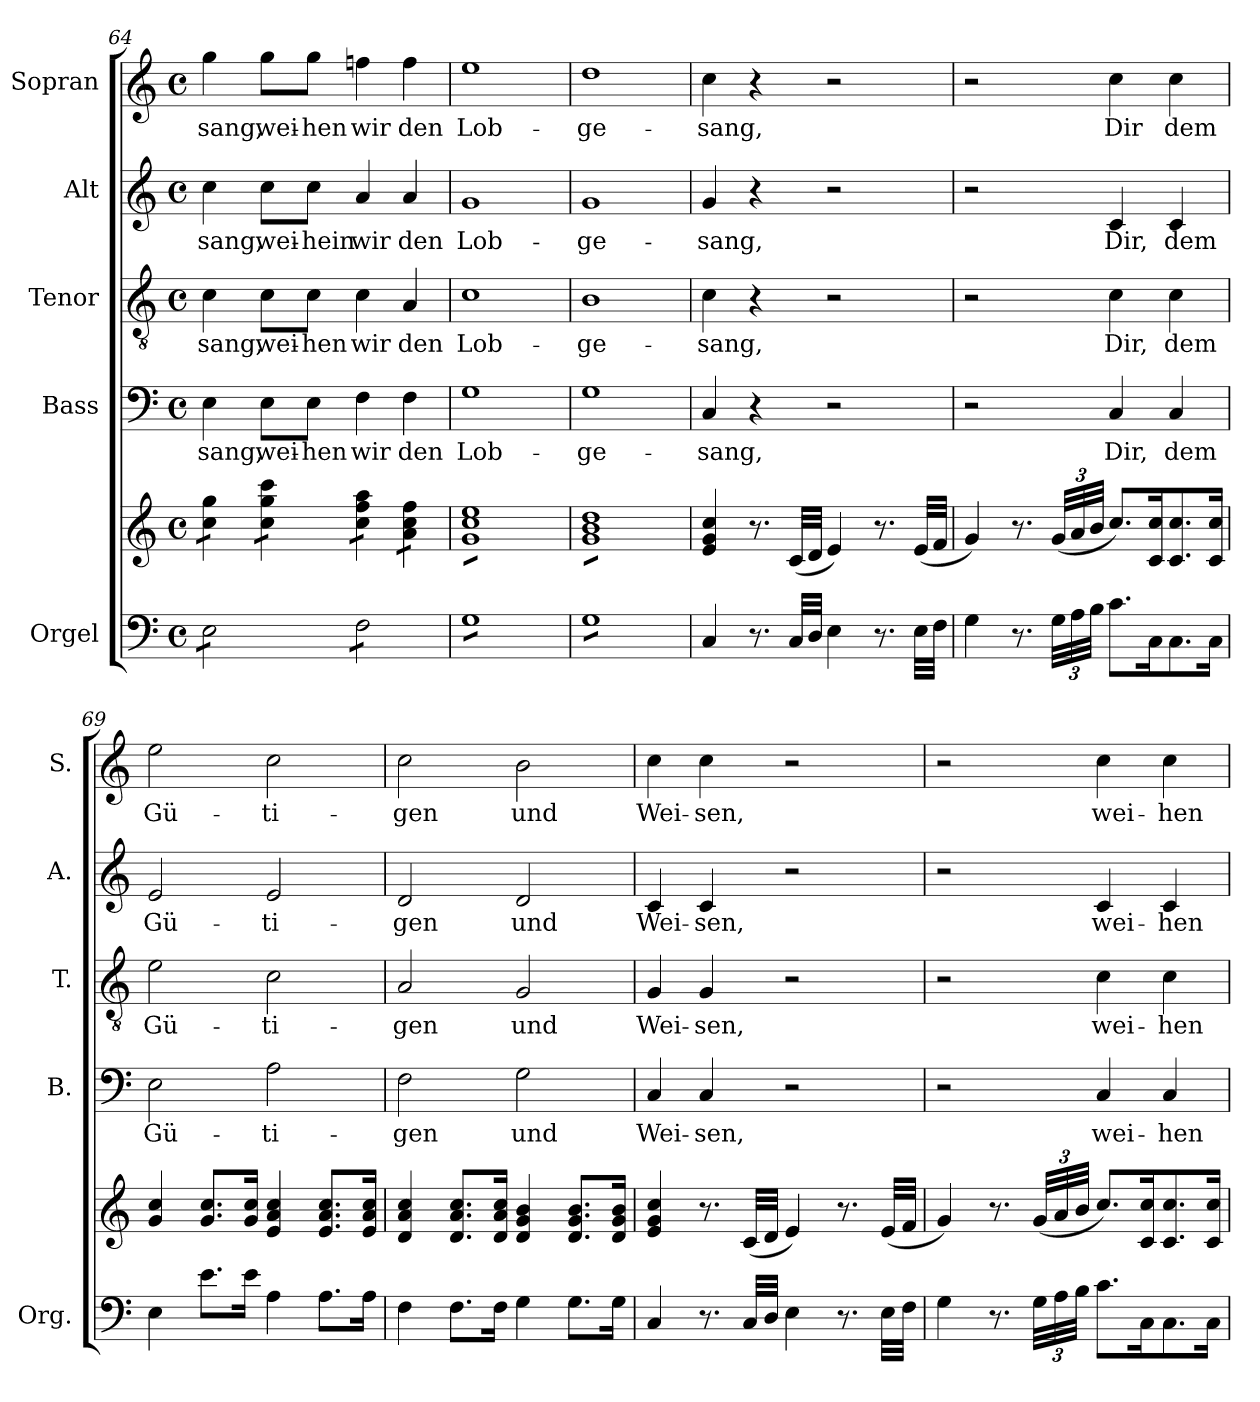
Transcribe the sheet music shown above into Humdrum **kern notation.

**kern	**kern	**kern	**text	**kern	**text	**kern	**text	**kern	**text
*part5	*part5	*part4	*part4	*part3	*part3	*part2	*part2	*part1	*part1
*staff6	*staff5	*staff4	*staff4	*staff3	*staff3	*staff2	*staff2	*staff1	*staff1
*I"Orgel	*	*I"Bass	*	*I"Tenor	*	*I"Alt	*	*I"Sopran	*
*I'Org.	*	*I'B.	*	*I'T.	*	*I'A.	*	*I'S.	*
*clefF4	*clefG2	*clefF4	*	*clefGv2	*	*clefG2	*	*clefG2	*
*k[]	*k[]	*k[]	*	*k[]	*	*k[]	*	*k[]	*
*C:	*C:	*C:	*	*C:	*	*C:	*	*C:	*
*M4/4	*M4/4	*M4/4	*	*M4/4	*	*M4/4	*	*M4/4	*
*met(c)	*met(c)	*met(c)	*	*met(c)	*	*met(c)	*	*met(c)	*
=64	=64	=64	=64	=64	=64	=64	=64	=64	=64
!	!	!	!LO:LY:b	!	!LO:LY:b	!	!LO:LY:b	!	!LO:LY:b
*tremolo	*	*	*	*	*	*	*	*	*
*	*tremolo	*	*	*	*	*	*	*	*
8E\L	8cc\ 8gg\L	4E\	-sang,	4c\	-sang,	4cc\	-sang,	4gg\	-sang,
8E\	8cc\ 8gg\J	.	.	.	.	.	.	.	.
!	!	!	!LO:LY:b	!	!LO:LY:b	!	!LO:LY:b	!	!LO:LY:b
8E\	8cc\ 8gg\ 8ccc\L	8E\L	wei-	8c\L	wei-	8cc\L	wei-	8gg\L	wei-
!	!	!	!LO:LY:b	!	!LO:LY:b	!	!LO:LY:b	!	!LO:LY:b
8E\J	8cc\ 8gg\ 8ccc\J	8E\J	-hen	8c\J	-hen	8cc\J	-hein	8gg\J	-hen
!	!	!	!LO:LY:b	!	!LO:LY:b	!	!LO:LY:b	!	!LO:LY:b
8F\L	8cc\ 8ff\ 8aa\L	4F\	wir	4c\	wir	4a/	wir	4ffn\	wir
8F\	8cc\ 8ff\ 8aa\J	.	.	.	.	.	.	.	.
!	!	!	!LO:LY:b	!	!LO:LY:b	!	!LO:LY:b	!	!LO:LY:b
8F\	8a\ 8cc\ 8ff\L	4F\	den	4A/	den	4a/	den	4ff\	den
8F\J	8a\ 8cc\ 8ff\J	.	.	.	.	.	.	.	.
!!LO:PB:g=z
=65	=65	=65	=65	=65	=65	=65	=65	=65	=65
!	!	!	!LO:LY:b	!	!LO:LY:b	!	!LO:LY:b	!	!LO:LY:b
8GL	8g 8cc 8eeL	1G	Lob-	1c	Lob-	1g	Lob-	1ee	Lob-
8G	8g 8cc 8ee	.	.	.	.	.	.	.	.
8G	8g 8cc 8ee	.	.	.	.	.	.	.	.
8G	8g 8cc 8ee	.	.	.	.	.	.	.	.
8G	8g 8cc 8ee	.	.	.	.	.	.	.	.
8G	8g 8cc 8ee	.	.	.	.	.	.	.	.
8G	8g 8cc 8ee	.	.	.	.	.	.	.	.
8GJ	8g 8cc 8eeJ	.	.	.	.	.	.	.	.
=66	=66	=66	=66	=66	=66	=66	=66	=66	=66
!	!	!	!LO:LY:b	!	!LO:LY:b	!	!LO:LY:b	!	!LO:LY:b
8GL	8g 8b 8ddL	1G	-ge-	1B	-ge-	1g	-ge-	1dd	-ge-
8G	8g 8b 8dd	.	.	.	.	.	.	.	.
8G	8g 8b 8dd	.	.	.	.	.	.	.	.
8G	8g 8b 8dd	.	.	.	.	.	.	.	.
8G	8g 8b 8dd	.	.	.	.	.	.	.	.
8G	8g 8b 8dd	.	.	.	.	.	.	.	.
8G	8g 8b 8dd	.	.	.	.	.	.	.	.
8GJ	8g 8b 8ddJ	.	.	.	.	.	.	.	.
*	*Xtremolo	*	*	*	*	*	*	*	*
*Xtremolo	*	*	*	*	*	*	*	*	*
=67	=67	=67	=67	=67	=67	=67	=67	=67	=67
!	!	!	!LO:LY:b	!	!LO:LY:b	!	!LO:LY:b	!	!LO:LY:b
4C/	4e/ 4g/ 4cc/	4C/	-sang,	4c\	-sang,	4g/	-sang,	4cc\	-sang,
8.r	8.r	4r	.	4r	.	4r	.	4r	.
32C/LLL	(<32c/LLL	.	.	.	.	.	.	.	.
32D/JJJ	32d/JJJ	.	.	.	.	.	.	.	.
4E\	4e/)	2r	.	2r	.	2r	.	2r	.
8.r	8.r	.	.	.	.	.	.	.	.
32E\LLL	(<32e/LLL	.	.	.	.	.	.	.	.
32F\JJJ	32f/JJJ	.	.	.	.	.	.	.	.
=68	=68	=68	=68	=68	=68	=68	=68	=68	=68
4G\	4g/)	2r	.	2r	.	2r	.	2r	.
8.r	8.r	.	.	.	.	.	.	.	.
*	*Xbrackettup	*	*	*	*	*	*	*	*
48G\LLL	(<48g/LLL	.	.	.	.	.	.	.	.
48A\	48a/	.	.	.	.	.	.	.	.
48B\JJJ	48b/JJJ	.	.	.	.	.	.	.	.
!	!	!	!LO:LY:b	!	!LO:LY:b	!	!LO:LY:b	!	!LO:LY:b
8.c\L	8.cc/L)	4C/	Dir,	4c\	Dir,	4c/	Dir,	4cc\	Dir
16C\k	16c/ 16cc/k	.	.	.	.	.	.	.	.
!	!	!	!LO:LY:b	!	!LO:LY:b	!	!LO:LY:b	!	!LO:LY:b
8.C\	8.c/ 8.cc/	4C/	dem	4c\	dem	4c/	dem	4cc\	dem
16C\Jk	16c/ 16cc/Jk	.	.	.	.	.	.	.	.
=69	=69	=69	=69	=69	=69	=69	=69	=69	=69
!	!	!	!LO:LY:b	!	!LO:LY:b	!	!LO:LY:b	!	!LO:LY:b
4E\	4g/ 4cc/	2E\	Gü-	2e\	Gü-	2e/	Gü-	2ee\	Gü-
8.e\L	8.g/ 8.cc/L	.	.	.	.	.	.	.	.
16e\Jk	16g/ 16cc/Jk	.	.	.	.	.	.	.	.
!	!	!	!LO:LY:b	!	!LO:LY:b	!	!LO:LY:b	!	!LO:LY:b
4A\	4e/ 4a/ 4cc/	2A\	-ti-	2c\	-ti-	2e/	-ti-	2cc\	-ti-
8.A\L	8.e/ 8.a/ 8.cc/L	.	.	.	.	.	.	.	.
16A\Jk	16e/ 16a/ 16cc/Jk	.	.	.	.	.	.	.	.
=70	=70	=70	=70	=70	=70	=70	=70	=70	=70
!	!	!	!LO:LY:b	!	!LO:LY:b	!	!LO:LY:b	!	!LO:LY:b
4F\	4d/ 4a/ 4cc/	2F\	-gen	2A/	-gen	2d/	-gen	2cc\	-gen
8.F\L	8.d/ 8.a/ 8.cc/L	.	.	.	.	.	.	.	.
16F\Jk	16d/ 16a/ 16cc/Jk	.	.	.	.	.	.	.	.
!	!	!	!LO:LY:b	!	!LO:LY:b	!	!LO:LY:b	!	!LO:LY:b
4G\	4d/ 4g/ 4b/	2G\	und	2G/	und	2d/	und	2b\	und
8.G\L	8.d/ 8.g/ 8.b/L	.	.	.	.	.	.	.	.
16G\Jk	16d/ 16g/ 16b/Jk	.	.	.	.	.	.	.	.
!!LO:LB:g=z
=71	=71	=71	=71	=71	=71	=71	=71	=71	=71
!	!	!	!LO:LY:b	!	!LO:LY:b	!	!LO:LY:b	!	!LO:LY:b
4C/	4e/ 4g/ 4cc/	4C/	Wei-	4G/	Wei-	4c/	Wei-	4cc\	Wei-
!	!	!	!LO:LY:b	!	!LO:LY:b	!	!LO:LY:b	!	!LO:LY:b
8.r	8.r	4C/	-sen,	4G/	-sen,	4c/	-sen,	4cc\	-sen,
32C/LLL	(<32c/LLL	.	.	.	.	.	.	.	.
32D/JJJ	32d/JJJ	.	.	.	.	.	.	.	.
4E\	4e/)	2r	.	2r	.	2r	.	2r	.
8.r	8.r	.	.	.	.	.	.	.	.
32E\LLL	(<32e/LLL	.	.	.	.	.	.	.	.
32F\JJJ	32f/JJJ	.	.	.	.	.	.	.	.
=72	=72	=72	=72	=72	=72	=72	=72	=72	=72
4G\	4g/)	2r	.	2r	.	2r	.	2r	.
8.r	8.r	.	.	.	.	.	.	.	.
48G\LLL	(<48g/LLL	.	.	.	.	.	.	.	.
48A\	48a/	.	.	.	.	.	.	.	.
48B\JJJ	48b/JJJ	.	.	.	.	.	.	.	.
!	!	!	!LO:LY:b	!	!LO:LY:b	!	!LO:LY:b	!	!LO:LY:b
8.c\L	8.cc/L)	4C/	wei-	4c\	wei-	4c/	wei-	4cc\	wei-
16C\k	16c/ 16cc/k	.	.	.	.	.	.	.	.
!	!	!	!LO:LY:b	!	!LO:LY:b	!	!LO:LY:b	!	!LO:LY:b
8.C\	8.c/ 8.cc/	4C/	-hen	4c\	-hen	4c/	-hen	4cc\	-hen
16C\Jk	16c/ 16cc/Jk	.	.	.	.	.	.	.	.
=	=	=	=	=	=	=	=	=	=
*-	*-	*-	*-	*-	*-	*-	*-	*-	*-
